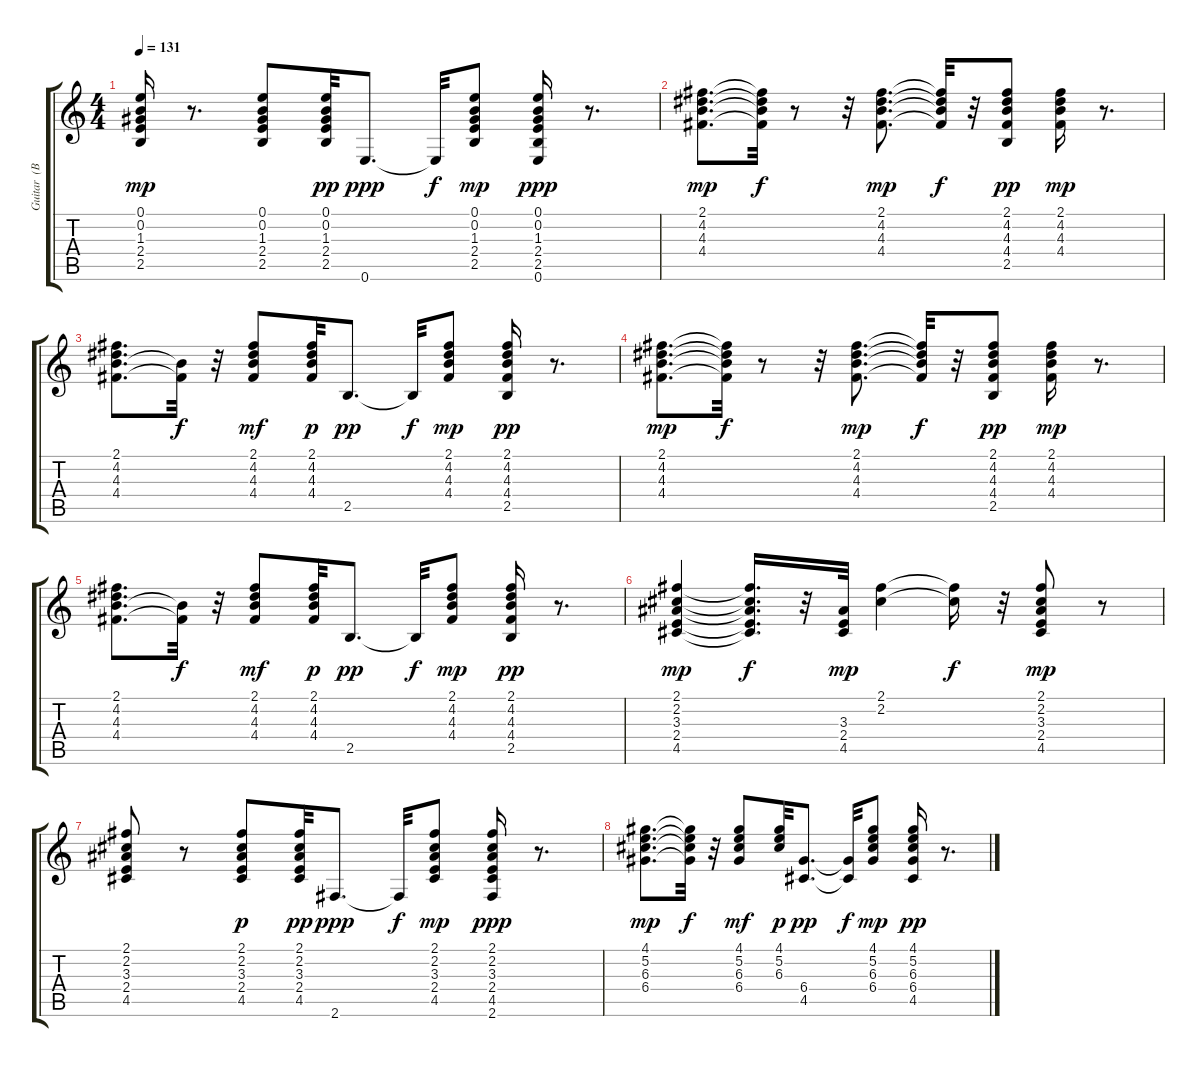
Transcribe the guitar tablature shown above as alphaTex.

\track ("Guitar  (BB)" "Guitar  (B") {mute instrument acousticguitarsteel}
\staff {score tabs}
\tuning (E4 B3 G3 D3 A2 E2) {hide}
\ts (4 4)
\tempo 131
\clef g2
\ks c
(0.1 0.2 1.3 2.4 2.5).16{dy mp} r.8{d} (0.1 0.2 1.3 2.4 2.5).8 (0.1 0.2 1.3 2.4 2.5).32{dy pp} 0.6.8{d dy ppp} 0.6{t}.32{dy f} (0.1 0.2 1.3 2.4 2.5).8{dy mp} (0.1 0.2 1.3 2.4 2.5 0.6).16{dy ppp} r.8{d} |
(2.1 4.2 4.3 4.4).8{d dy mp} (2.1{t} 4.2{t} 4.3{t} 4.4{t}).32{dy f} r.8 r.32 (2.1 4.2 4.3 4.4).8{d dy mp} (2.1{t} 4.2{t} 4.3{t} 4.4{t}).32{dy f} r.32 (2.1 4.2 4.3 4.4 2.5).8{dy pp} (2.1 4.2 4.3 4.4).16{dy mp} r.8{d} |
(2.1 4.2 4.3 4.4).8{d} (4.3{t} 4.4{t}).32{dy f} r.32 (2.1 4.2 4.3 4.4).8{dy mf} (2.1 4.2 4.3 4.4).32{dy p} 2.5.8{d dy pp} 2.5{t}.32{dy f} (2.1 4.2 4.3 4.4).8{dy mp} (2.1 4.2 4.3 4.4 2.5).16{dy pp} r.8{d} |
(2.1 4.2 4.3 4.4).8{d dy mp} (2.1{t} 4.2{t} 4.3{t} 4.4{t}).32{dy f} r.8 r.32 (2.1 4.2 4.3 4.4).8{d dy mp} (2.1{t} 4.2{t} 4.3{t} 4.4{t}).32{dy f} r.32 (2.1 4.2 4.3 4.4 2.5).8{dy pp} (2.1 4.2 4.3 4.4).16{dy mp} r.8{d} |
(2.1 4.2 4.3 4.4).8{d} (4.3{t} 4.4{t}).32{dy f} r.32 (2.1 4.2 4.3 4.4).8{dy mf} (2.1 4.2 4.3 4.4).32{dy p} 2.5.8{d dy pp} 2.5{t}.32{dy f} (2.1 4.2 4.3 4.4).8{dy mp} (2.1 4.2 4.3 4.4 2.5).16{dy pp} r.8{d} |
(2.1 2.2 3.3 2.4 4.5).4{dy mp} (2.1{t} 2.2{t} 3.3{t} 2.4{t} 4.5{t}).16{d dy f} r.32 (3.3 2.4 4.5).32{dy mp} (2.1 2.2).4 (2.1{t} 2.2{t}).16{dy f} r.32 (2.1 2.2 3.3 2.4 4.5).8{dy mp} r.8 |
(2.1 2.2 3.3 2.4 4.5).8 r.8 (2.1 2.2 3.3 2.4 4.5).8{dy p} (2.1 2.2 3.3 2.4 4.5).32{dy pp} 2.6.8{d dy ppp} 2.6{t}.32{dy f} (2.1 2.2 3.3 2.4 4.5).8{dy mp} (2.1 2.2 3.3 2.4 4.5 2.6).16{dy ppp} r.8{d} |
(4.1 5.2 6.3 6.4).8{d dy mp} (4.1{t} 5.2{t} 6.3{t} 6.4{t}).32{dy f} r.32 (4.1 5.2 6.3 6.4).8{dy mf} (4.1 5.2 6.3).32{dy p} (6.4 4.5).8{d dy pp} (6.4{t} 4.5{t}).32{dy f} (4.1 5.2 6.3 6.4).8{dy mp} (4.1 5.2 6.3 6.4 4.5).16{dy pp} r.8{d}
